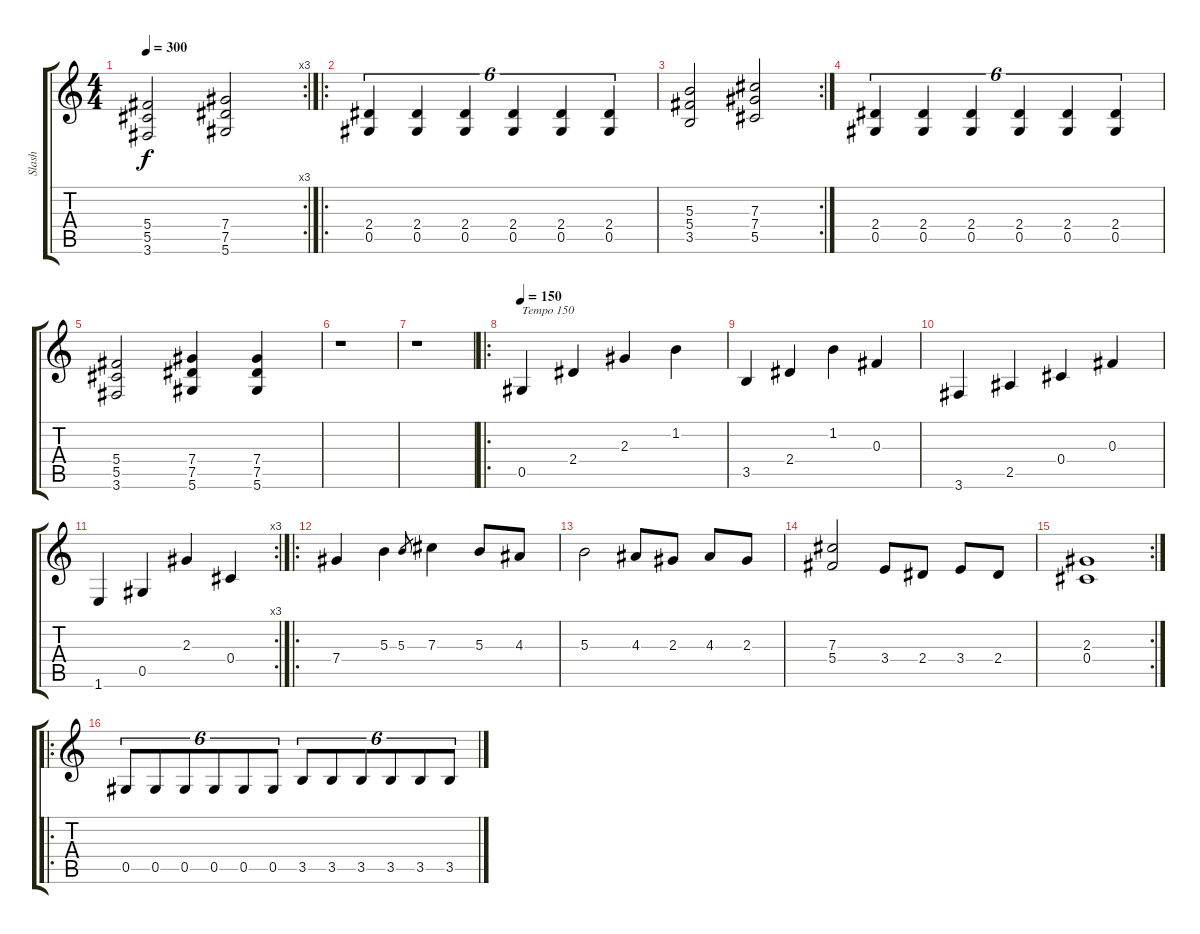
\track ("Slash" "Slash") {instrument distortionguitar}
\staff {score tabs}
\tuning (Eb4 Bb3 Gb3 Db3 Ab2 Eb2) {hide}
\rc 3
\ts (4 4)
\tempo 300
\clef g2
\ks c
(5.4 5.5 3.6).2{dy f} (7.4 7.5 5.6).2 |
\ro
(2.4 0.5).4{tu (6 4)} (2.4 0.5).4{tu (6 4)} (2.4 0.5).4{tu (6 4)} (2.4 0.5).4{tu (6 4)} (2.4 0.5).4{tu (6 4)} (2.4 0.5).4{tu (6 4)} |
\rc 2
(5.3 5.4 3.5).2 (7.3 7.4 5.5).2 |
(2.4 0.5).4{tu (6 4)} (2.4 0.5).4{tu (6 4)} (2.4 0.5).4{tu (6 4)} (2.4 0.5).4{tu (6 4)} (2.4 0.5).4{tu (6 4)} (2.4 0.5).4{tu (6 4)} |
(5.4 5.5 3.6).2 (7.4 7.5 5.6).4 (7.4 7.5 5.6).4 |
r.1 |
r.1 |
\ro
\tempo 150
0.5.4{txt "Tempo 150"} 2.4.4 2.3.4 1.2.4 |
3.5.4 2.4.4 1.2.4 0.3.4 |
3.6.4 2.5.4 0.4.4 0.3.4 |
\rc 3
1.6.4 0.5.4 2.3.4 0.4.4 |
\ro
7.4.4 5.3.4 5.3.8{gr} 7.3.4 5.3.8 4.3.8 |
5.3.2 4.3.8 2.3.8 4.3.8 2.3.8 |
(7.3 5.4).2 3.4.8 2.4.8 3.4.8 2.4.8 |
\rc 2
(2.3 0.4).1 |
\ro
0.5.8{tu (6 4)} 0.5.8{tu (6 4)} 0.5.8{tu (6 4)} 0.5.8{tu (6 4)} 0.5.8{tu (6 4)} 0.5.8{tu (6 4)} 3.5.8{tu (6 4)} 3.5.8{tu (6 4)} 3.5.8{tu (6 4)} 3.5.8{tu (6 4)} 3.5.8{tu (6 4)} 3.5.8{tu (6 4)}
